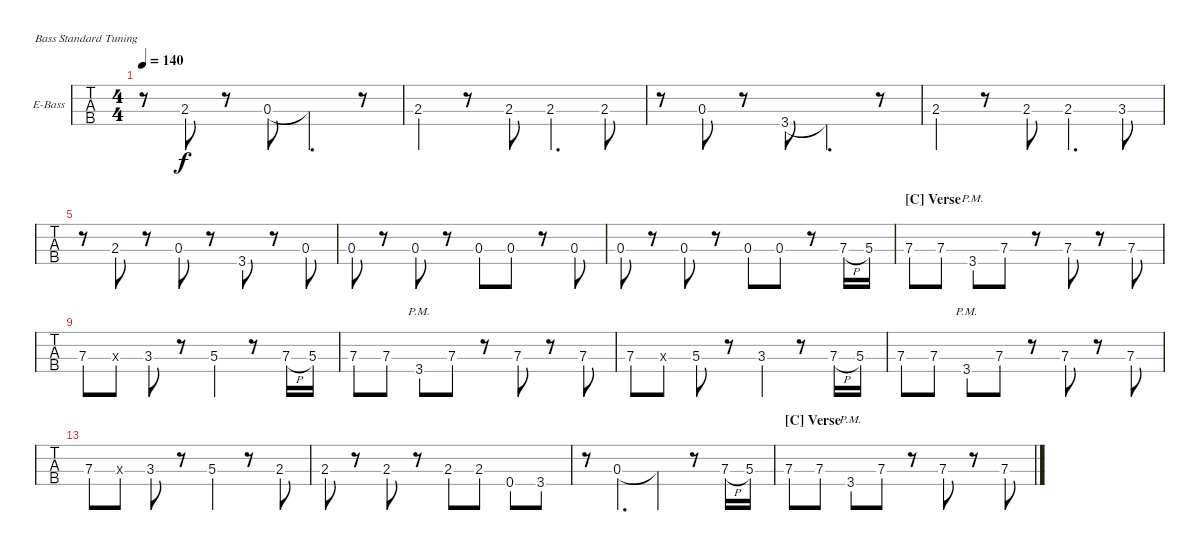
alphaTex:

\bracketExtendMode nobrackets
\firstSystemTrackNameOrientation horizontal
\otherSystemsTrackNameOrientation horizontal
\defaultBarNumberDisplay FirstOfSystem
\track ("Bass" "E-Bass") {instrument electricbassfinger}
\staff {tabs}
\tuning (G2 D2 A1 E1)
\ts (4 4)
\tempo 140
\clef f4
\ks c
r.8{dy f} 2.3.8 r.8 0.3.8 0.3{t}.4{d} r.8 |
2.3.4 r.8 2.3.8 2.3.4{d} 2.3.8 |
r.8 0.3.8 r.8 3.4.8 3.4{t}.4{d} r.8 |
2.3.4 r.8 2.3.8 2.3.4{d} 3.3.8 |
r.8 2.3.8 r.8 0.3.8 r.8 3.4.8 r.8 0.3.8 |
0.3.8 r.8 0.3.8 r.8 0.3.8 0.3.8 r.8 0.3.8 |
0.3.8 r.8 0.3.8 r.8 0.3.8 0.3.8 r.8 7.3{h}.16 5.3.16 |
\section ("C" "Verse")
7.3.8 7.3.8 3.4{pm}.8 7.3.8 r.8 7.3.8 r.8 7.3.8 |
7.3.8 7.3{x}.8 3.3.8 r.8 5.3.4 r.8 7.3{h}.16 5.3.16 |
7.3.8 7.3.8 3.4{pm}.8 7.3.8 r.8 7.3.8 r.8 7.3.8 |
7.3.8 7.3{x}.8 5.3.8 r.8 3.3.4 r.8 7.3{h}.16 5.3.16 |
7.3.8 7.3.8 3.4{pm}.8 7.3.8 r.8 7.3.8 r.8 7.3.8 |
7.3.8 7.3{x}.8 3.3.8 r.8 5.3.4 r.8 2.3.8 |
2.3.8 r.8 2.3.8 r.8 2.3.8 2.3.8 0.4.8 3.4.8 |
r.8 0.3.4{d} 0.3{t}.4 r.8 7.3{h}.16 5.3.16 |
\section ("C" "Verse")
7.3.8 7.3.8 3.4{pm}.8 7.3.8 r.8 7.3.8 r.8 7.3.8
